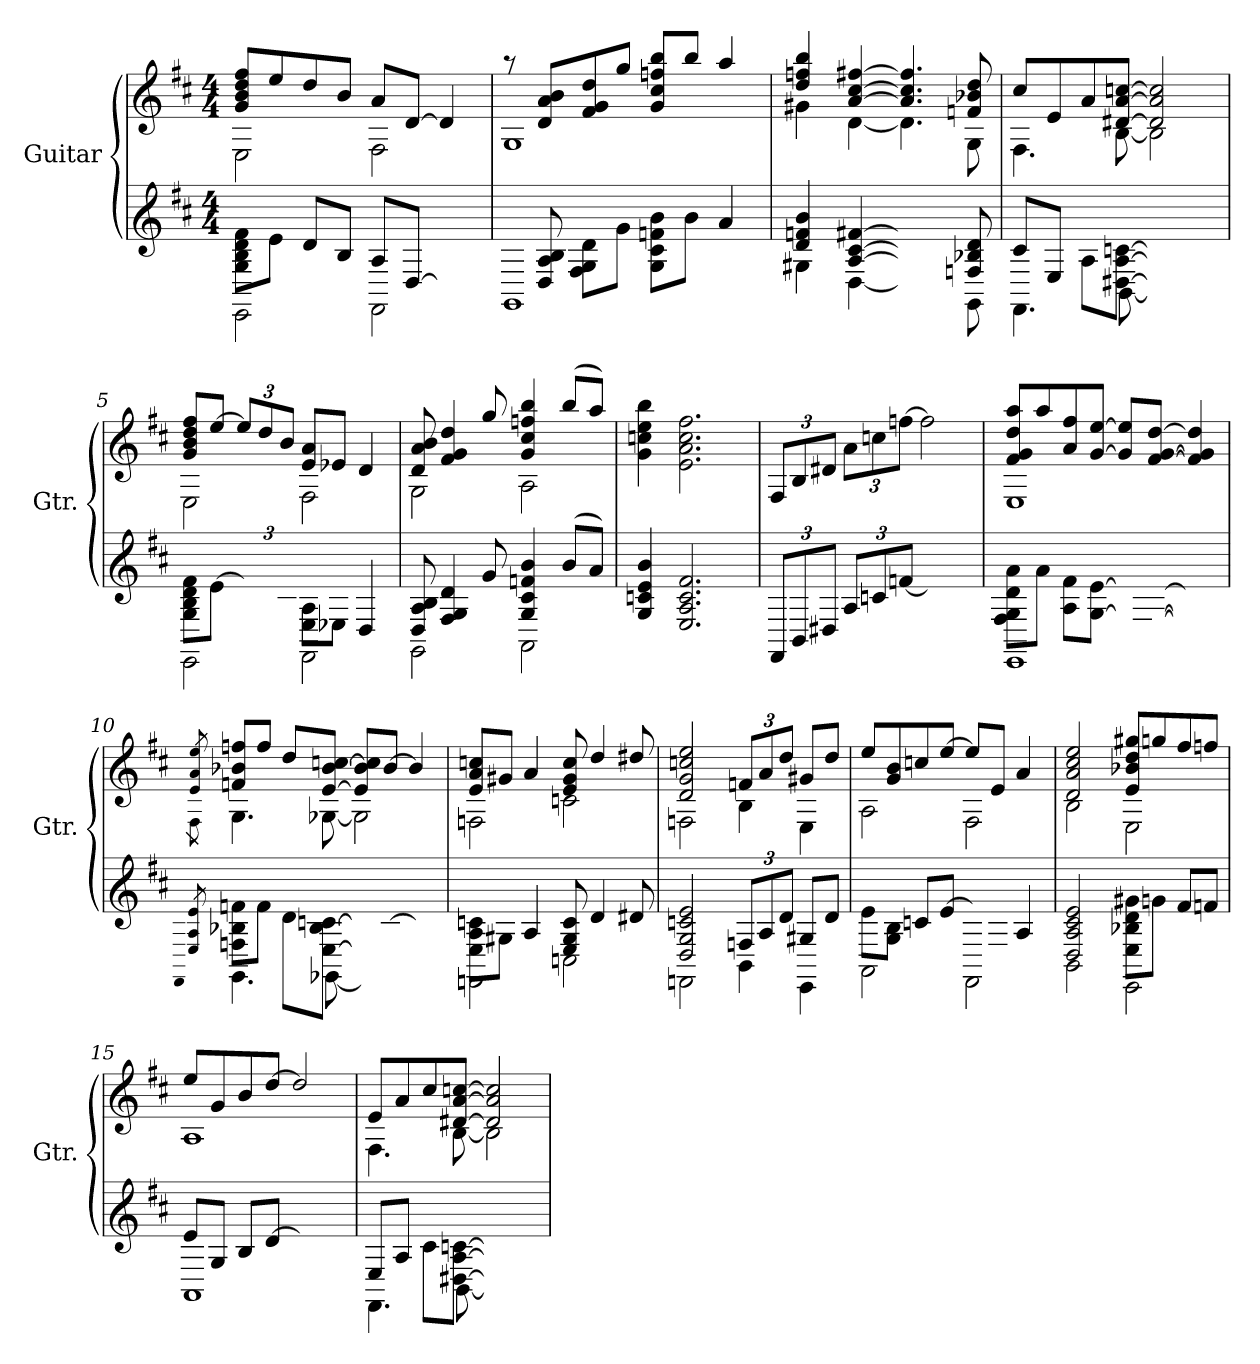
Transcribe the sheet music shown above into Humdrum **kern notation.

**kern	**kern
*part2	*part1
*staff2	*staff1
*I"Guitar	*I"Guitar
*I'Gtr.	*I'Gtr.
*stria6	*
*	*clefG2
*	*ITrd7c12
*k[f#c#]	*k[f#c#]
*D:	*D:
*M4/4	*M4/4
=1	=1
*^	*^
8G\ 8B\ 8d\ 8f#\L	2EE	8G/ 8B/ 8d/ 8f#/L	2EE\
8eJ	.	8e/	.
8dL	.	8d/	.
8BJ	.	8B/J	.
8AL	2FF#	8A/L	2FF#\
[8DJ	.	[>8D/J	.
4Dyy]	.	4D/]	.
=2	=2	=2	=2
8ryy	1GG	8raa	1GG
8D 8A 8B	.	8D/ 8A/ 8B/L	.
8F#\ 8G\ 8d\L	.	8F#/ 8G/ 8d/	.
8gJ	.	8g/J	.
8G\ 8c#\ 8f\ 8b\L	.	8G/ 8c#/ 8fn/ 8b/L	.
8bJ	.	8b/J	.
4a	.	4a/	.
=3	=3	=3	=3
4d 4f 4b	4G#	4d/ 4fn/ 4b/	4G#X\
[4A [4c# [4f#	[4D	[>4A/ [>4c#/ [>4f#X/	[<4D\
4.Ayy] 4.c#yy] 4.f#yy]	4.Dyy]	4.A/] 4.c#/] 4.f#/]	4.D\]
8F 8B- 8d	8GG	8Fn/ 8B-X/ 8d/	8GG\
=4	=4	=4	=4
8c#L	4.FF#	8c#/L	4.FF#\
8EJ	.	8E/	.
8AL	.	8A/	.
[8D#\ [8A\ [8c\J	[8BB	[>8D#X/ [>8A/ [>8cn/J	[<8BB\
2D#yy] 2Ayy] 2cyy]	2BByy]	2D#/] 2A/] 2c/]	2BB\]
!!LO:LB:g=z	!!
=5	=5	=5	=5
8G\ 8B\ 8d\ 8f#\L	2EE	8G/ 8B/ 8d/ 8f#/L	2EE\
[8eJ	.	[>8e/J	.
12eLyy]	.	12e/L]	.
12d	.	12d/	.
12BJ	.	12B/J	.
8E\ 8A\L	2FF#	8E/ 8A/L	2FF#\
8E-J	.	8E-X/J	.
4D	.	4D/	.
=6	=6	=6	=6
8D 8A 8B	2GG	8D/ 8A/ 8B/	2GG\
4F# 4G 4d	.	4F#/ 4G/ 4d/	.
8g	.	8g/	.
4G 4c# 4f 4b	2AA	4G/ 4c#/ 4fn/ 4b/	2AA\
(>8bL	.	(>8b/L	.
8aJ)	.	8a/J)	.
*v	*v	*	*
*	*v	*v
=7	=7
4G 4c 4e 4b	4G\ 4cn\ 4e\ 4b\
2.E 2.A 2.c 2.f#	2.E\ 2.A\ 2.c\ 2.f#\
=8	=8
12FF#L	12FF#/L
12BB	12BB/
12D#J	12D#X/J
12AL	12A\L
12c	12cn\
[12fJ	[12fn\J
2fyy]	2f\]
!!LO:LB:g=z
=9	=9
*^	*^
8F#\ 8G\ 8d\ 8a\L	1EE	8F#/ 8G/ 8d/ 8a/L	1EE
8aJ	.	8a/	.
8A\ 8f#\L	.	8A/ 8f#/	.
[8G\ [8e\J	.	[>8G/ [>8e/J	.
8Gyy]\ 8eyy]\L	.	8G/] 8e/]L	.
[8F#\ [8G\ [8d\J	.	[>8F#/ [>8G/ [>8d/J	.
4F#yy] 4Gyy] 4dyy]	.	4F#/] 4G/] 4d/]	.
=10	=10	=10	=10
8qE 8qA 8qe	qFF#	8qE/ 8qA/ 8qe/	8qFF#\
8F\ 8B-\ 8f\L	4.GG	8Fn/ 8B-X/ 8fn/L	4.GG\
8fJ	.	8f/J	.
8dL	.	8d/L	.
[8E\ [8B-\ [8c\J	[8GG-	[>8E/ [>8B-/ [>8cn/J	[<8GG-X\
8Eyy]\ 8B-yy]\ 8cyy]\L	2GG-yy]	8E/] 8B-/] 8c/]L	2GG-\]
[8B-J	.	[>8B-/J	.
4B-yy]	.	4B-/]	.
=11	=11	=11	=11
8E\ 8A\ 8c\L	2FF	8E/ 8A/ 8cn/L	2FFn\
8G#J	.	8G#X/J	.
4A	.	4A/	.
8E 8G# 8c	2C	8E/ 8G#/ 8c/	2Cn\
4d	.	4d/	.
8d#	.	8d#X/	.
=12	=12	=12	=12
2D 2G 2c 2e	2FF	2D/ 2G/ 2cn/ 2e/	2FFn\
12FL	4BB	12Fn/L	4BB\
12A	.	12A/	.
12dJ	.	12d/J	.
8G#L	4EE	8G#X/L	4EE\
8dJ	.	8d/J	.
!!LO:LB:g=z	!!
=13	=13	=13	=13
8eL	2AA	8e/L	2AA\
8G\ 8B\J	.	8G/ 8B/	.
8cL	.	8cn/	.
[8eJ	.	[>8e/J	.
8eLyy]	2FF#	8e/L]	2FF#\
8EJ	.	8E/J	.
4A	.	4A/	.
=14	=14	=14	=14
2D 2A 2c# 2e	2BB	2D/ 2A/ 2c#/ 2e/	2BB\
8E\ 8B-\ 8d\ 8g#\L	2EE	8E/ 8B-X/ 8d/ 8g#X/L	2EE\
8gJ	.	8gn/	.
8f#L	.	8f#/	.
8fJ	.	8fn/J	.
=15	=15	=15	=15
8eL	1AA	8e/L	1AA
8GJ	.	8G/	.
8BL	.	8B/	.
[8dJ	.	[>8d/J	.
2dyy]	.	2d/]	.
=16	=16	=16	=16
8EL	4.FF#	8E/L	4.FF#\
8AJ	.	8A/	.
8c#L	.	8c#/	.
[8D#\ [8A\ [8c\J	[8BB	[>8D#X/ [>8A/ [>8cn/J	[<8BB\
2D#yy] 2Ayy] 2cyy]	2BByy]	2D#/] 2A/] 2c/]	2BB\]
*v	*v	*	*
*	*v	*v
=	=
*-	*-
